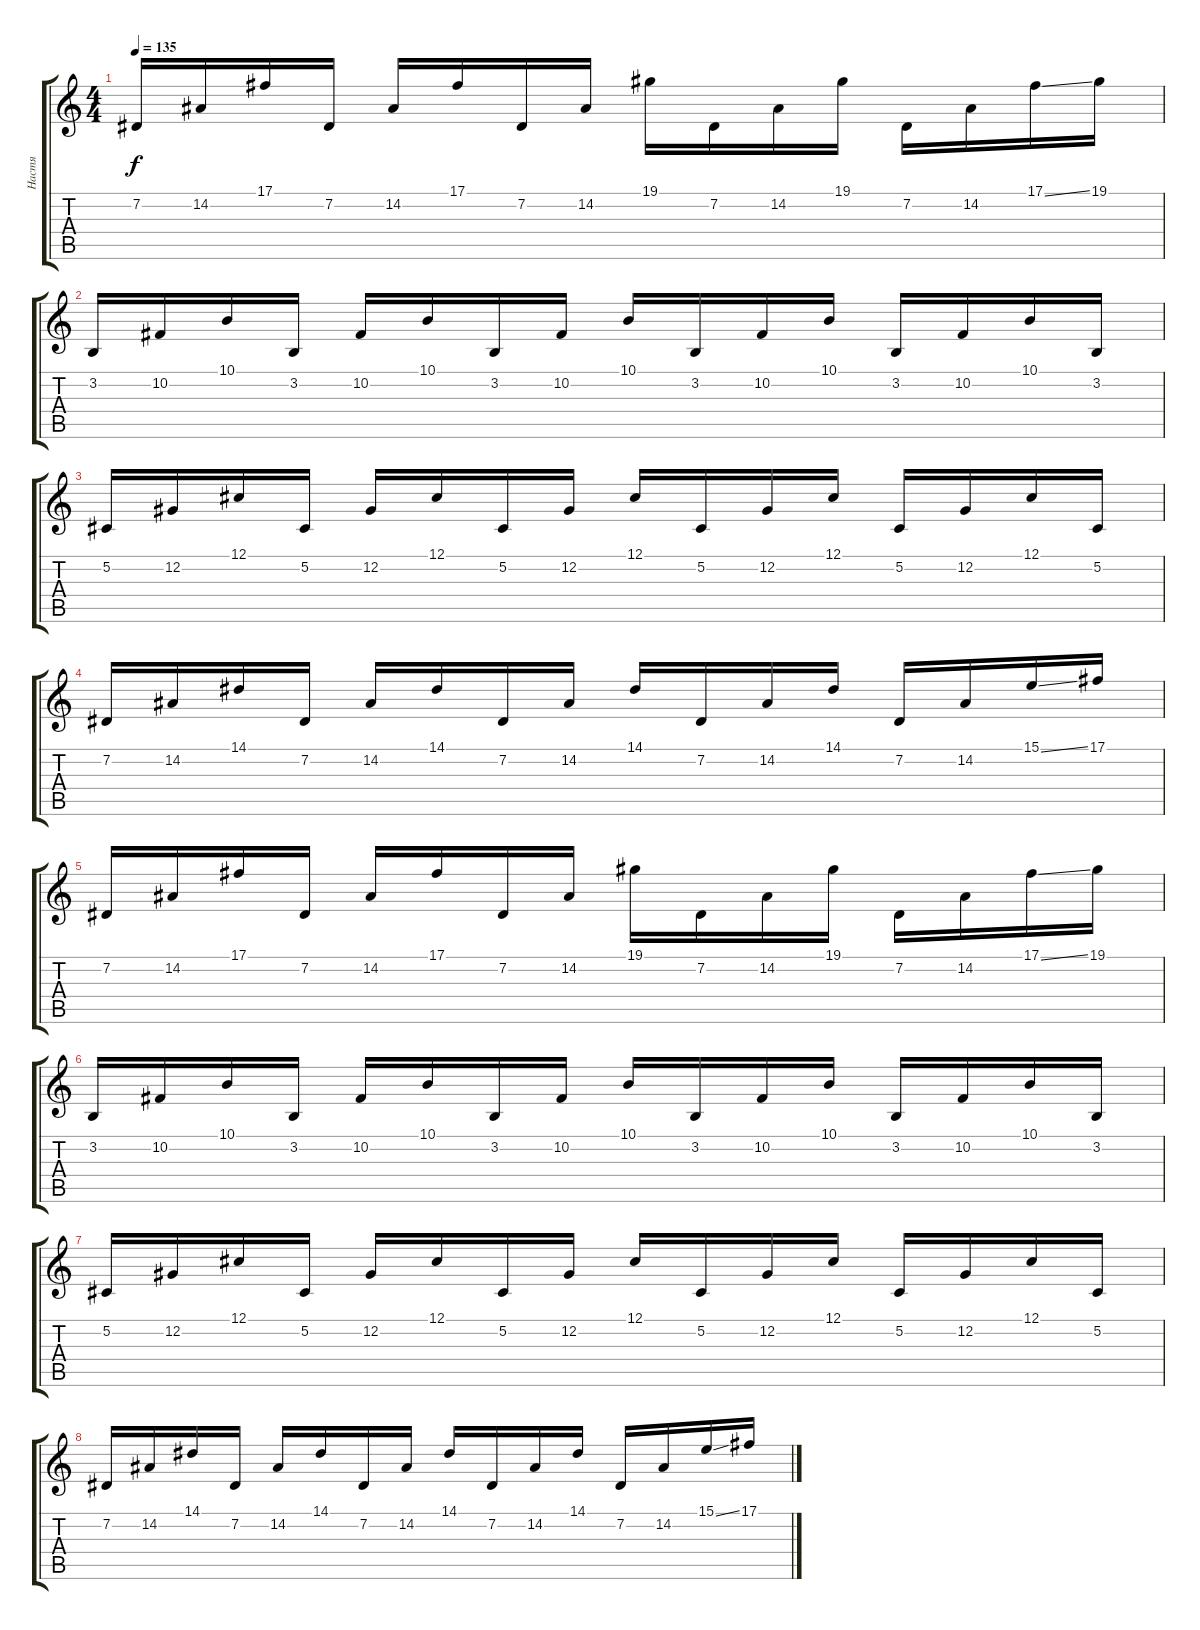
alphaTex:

\track ("Настя" "Настя") {instrument lead2sawtooth}
\staff {score tabs}
\tuning (Db4 Ab3 E3 B2 Gb2 B1) {hide}
\ts (4 4)
\tempo 135
\clef g2
\ks c
7.2.16{dy f} 14.2.16 17.1.16 7.2.16 14.2.16 17.1.16 7.2.16 14.2.16 19.1.16 7.2.16 14.2.16 19.1.16 7.2.16 14.2.16 17.1{ss}.16 19.1.16 |
3.2.16 10.2.16 10.1.16 3.2.16 10.2.16 10.1.16 3.2.16 10.2.16 10.1.16 3.2.16 10.2.16 10.1.16 3.2.16 10.2.16 10.1.16 3.2.16 |
5.2.16 12.2.16 12.1.16 5.2.16 12.2.16 12.1.16 5.2.16 12.2.16 12.1.16 5.2.16 12.2.16 12.1.16 5.2.16 12.2.16 12.1.16 5.2.16 |
7.2.16 14.2.16 14.1.16 7.2.16 14.2.16 14.1.16 7.2.16 14.2.16 14.1.16 7.2.16 14.2.16 14.1.16 7.2.16 14.2.16 15.1{ss}.16 17.1.16 |
7.2.16 14.2.16 17.1.16 7.2.16 14.2.16 17.1.16 7.2.16 14.2.16 19.1.16 7.2.16 14.2.16 19.1.16 7.2.16 14.2.16 17.1{ss}.16 19.1.16 |
3.2.16 10.2.16 10.1.16 3.2.16 10.2.16 10.1.16 3.2.16 10.2.16 10.1.16 3.2.16 10.2.16 10.1.16 3.2.16 10.2.16 10.1.16 3.2.16 |
5.2.16 12.2.16 12.1.16 5.2.16 12.2.16 12.1.16 5.2.16 12.2.16 12.1.16 5.2.16 12.2.16 12.1.16 5.2.16 12.2.16 12.1.16 5.2.16 |
7.2.16 14.2.16 14.1.16 7.2.16 14.2.16 14.1.16 7.2.16 14.2.16 14.1.16 7.2.16 14.2.16 14.1.16 7.2.16 14.2.16 15.1{ss}.16 17.1.16
